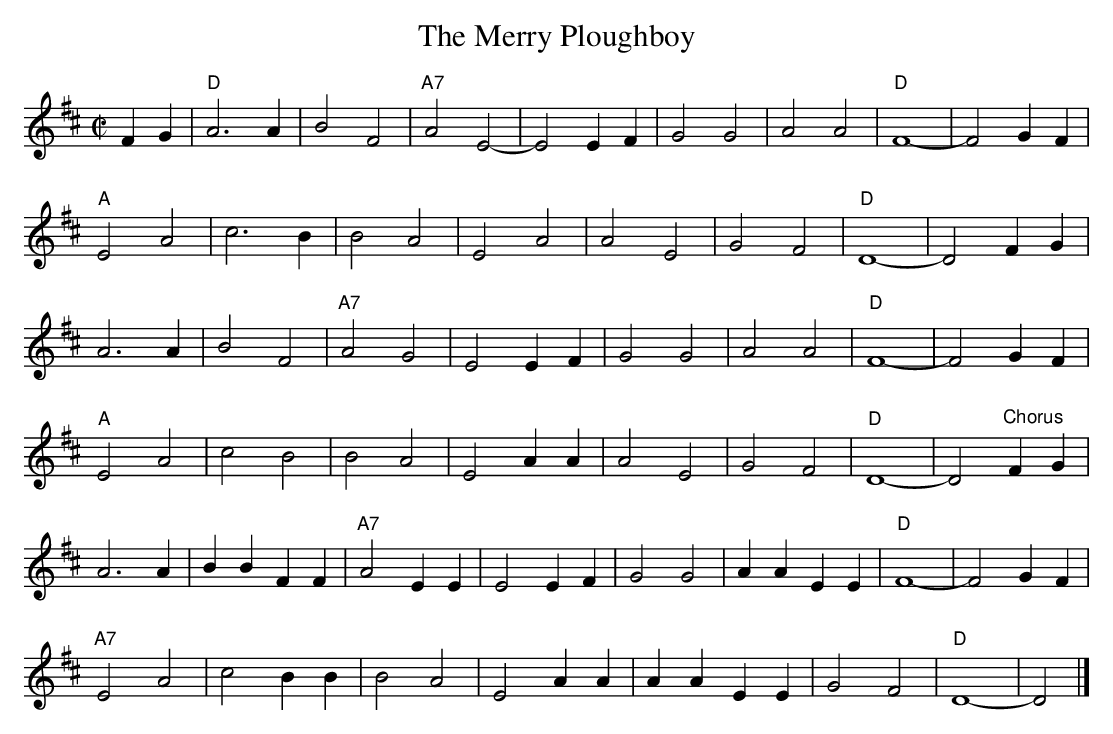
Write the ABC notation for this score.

X:1
T:The Merry Ploughboy
M:C|
L:1/4
K:D
F G | "D"A3 A | B2 F2 | "A7"A2 E2- | E2 E F | G2 G2 | A2 A2 | "D"F4- | F2 G F |
"A"E2 A2 | c3 B | B2 A2 | E2 A2 | A2 E2 | G2 F2 | "D"D4- | D2 F G |
A3 A | B2 F2 | "A7"A2 G2 | E2 E F | G2 G2 | A2 A2 | "D"F4- | F2 G F |
"A"E2 A2 | c2 B2 | B2 A2 | E2 A A | A2 E2 | G2 F2 | "D"D4- | D2 "^Chorus" F G |
A3 A | B B F F | "A7"A2 E E | E2 E F | G2 G2 | A A E E | "D"F4- | F2 G F |
"A7"E2 A2 | c2 B B | B2 A2 | E2 A A | A A E E | G2 F2 | "D"D4- | D2 |]
